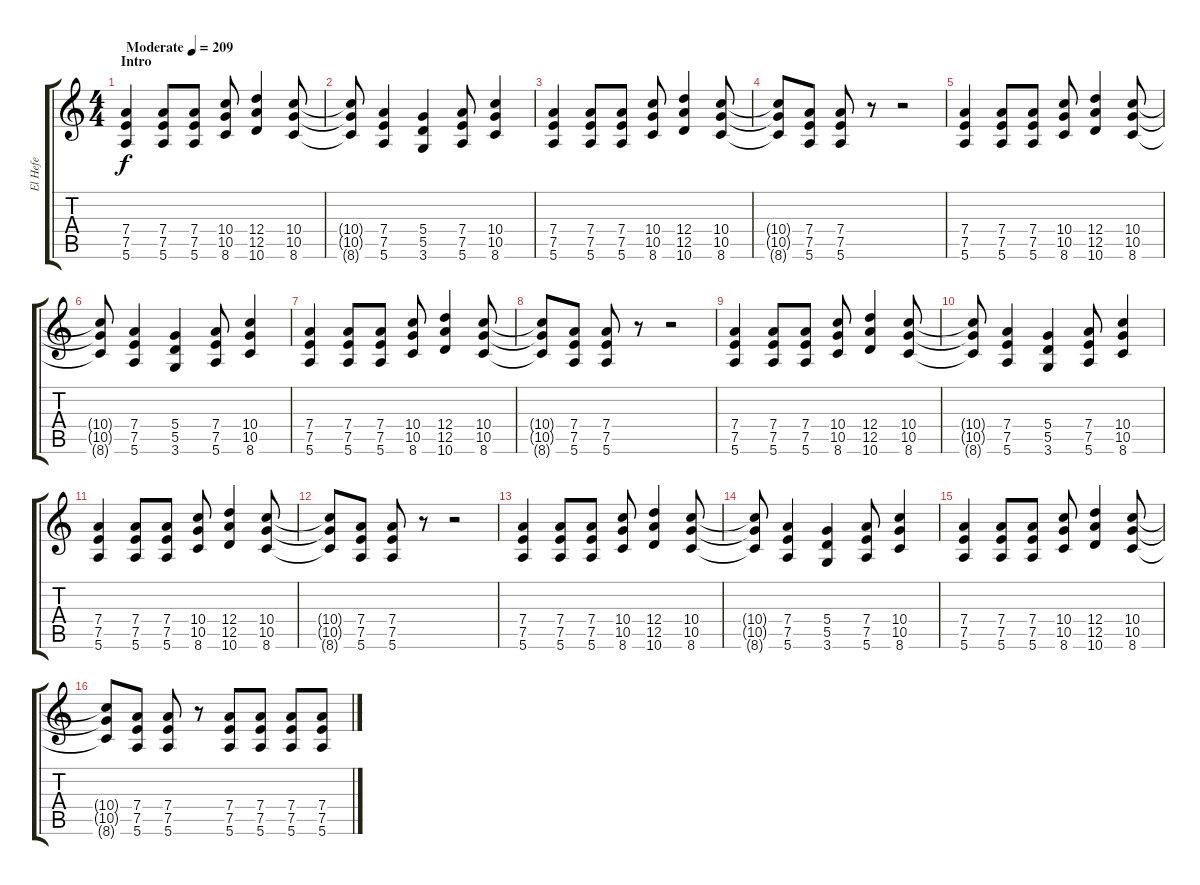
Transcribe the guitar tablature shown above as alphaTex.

\track ("El Hefe" "El Hefe") {instrument overdrivenguitar}
\staff {score tabs}
\tuning (E4 B3 G3 D3 A2 E2) {hide}
\ts (4 4)
\section ("" "Intro")
\tempo (209 "Moderate")
\clef g2
\ks c
(7.4 7.5 5.6).4{dy f instrument overdrivenguitar} (7.4 7.5 5.6).8 (7.4 7.5 5.6).8 (10.4 10.5 8.6).8 (12.4 12.5 10.6).4 (10.4 10.5 8.6).8 |
(10.4{t} 10.5{t} 8.6{t}).8 (7.4 7.5 5.6).4 (5.4 5.5 3.6).4 (7.4 7.5 5.6).8 (10.4 10.5 8.6).4 |
(7.4 7.5 5.6).4 (7.4 7.5 5.6).8 (7.4 7.5 5.6).8 (10.4 10.5 8.6).8 (12.4 12.5 10.6).4 (10.4 10.5 8.6).8 |
(10.4{t} 10.5{t} 8.6{t}).8 (7.4 7.5 5.6).8 (7.4 7.5 5.6).8 r.8 r.2 |
(7.4 7.5 5.6).4 (7.4 7.5 5.6).8 (7.4 7.5 5.6).8 (10.4 10.5 8.6).8 (12.4 12.5 10.6).4 (10.4 10.5 8.6).8 |
(10.4{t} 10.5{t} 8.6{t}).8 (7.4 7.5 5.6).4 (5.4 5.5 3.6).4 (7.4 7.5 5.6).8 (10.4 10.5 8.6).4 |
(7.4 7.5 5.6).4 (7.4 7.5 5.6).8 (7.4 7.5 5.6).8 (10.4 10.5 8.6).8 (12.4 12.5 10.6).4 (10.4 10.5 8.6).8 |
(10.4{t} 10.5{t} 8.6{t}).8 (7.4 7.5 5.6).8 (7.4 7.5 5.6).8 r.8 r.2 |
(7.4 7.5 5.6).4 (7.4 7.5 5.6).8 (7.4 7.5 5.6).8 (10.4 10.5 8.6).8 (12.4 12.5 10.6).4 (10.4 10.5 8.6).8 |
(10.4{t} 10.5{t} 8.6{t}).8 (7.4 7.5 5.6).4 (5.4 5.5 3.6).4 (7.4 7.5 5.6).8 (10.4 10.5 8.6).4 |
(7.4 7.5 5.6).4 (7.4 7.5 5.6).8 (7.4 7.5 5.6).8 (10.4 10.5 8.6).8 (12.4 12.5 10.6).4 (10.4 10.5 8.6).8 |
(10.4{t} 10.5{t} 8.6{t}).8 (7.4 7.5 5.6).8 (7.4 7.5 5.6).8 r.8 r.2 |
(7.4 7.5 5.6).4 (7.4 7.5 5.6).8 (7.4 7.5 5.6).8 (10.4 10.5 8.6).8 (12.4 12.5 10.6).4 (10.4 10.5 8.6).8 |
(10.4{t} 10.5{t} 8.6{t}).8 (7.4 7.5 5.6).4 (5.4 5.5 3.6).4 (7.4 7.5 5.6).8 (10.4 10.5 8.6).4 |
(7.4 7.5 5.6).4 (7.4 7.5 5.6).8 (7.4 7.5 5.6).8 (10.4 10.5 8.6).8 (12.4 12.5 10.6).4 (10.4 10.5 8.6).8 |
(10.4{t} 10.5{t} 8.6{t}).8 (7.4 7.5 5.6).8 (7.4 7.5 5.6).8 r.8 (7.4 7.5 5.6).8 (7.4 7.5 5.6).8 (7.4 7.5 5.6).8 (7.4 7.5 5.6).8
